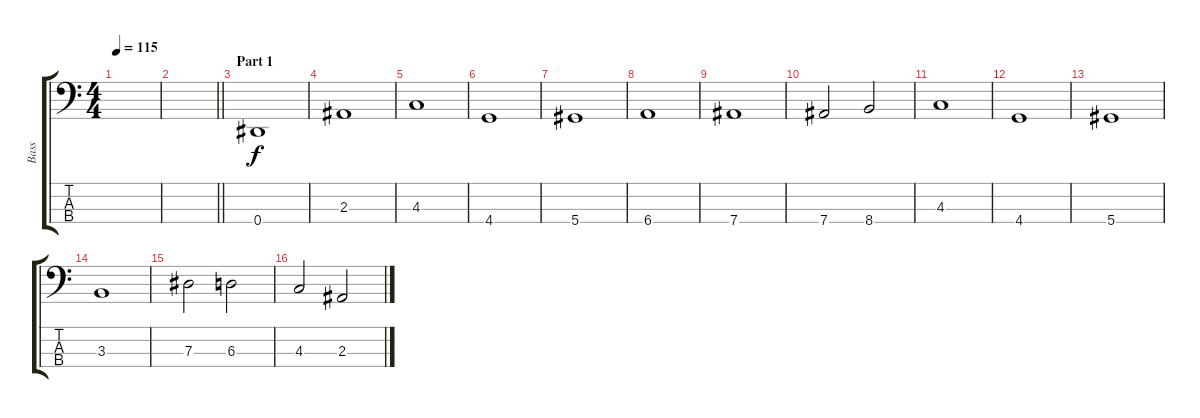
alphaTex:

\track ("Bass" "Bass") {instrument electricbassfinger}
\staff {score tabs}
\tuning (Gb2 Db2 Ab1 Eb1) {hide}
\ts (4 4)
\tempo 115
\clef f4
\ks c
|
\barLineRight lightlight
|
\section ("" "Part 1")
0.4.1 |
2.3.1 |
4.3.1 |
4.4.1 |
5.4.1 |
6.4.1 |
7.4.1 |
7.4.2 8.4.2 |
4.3.1 |
4.4.1 |
5.4.1 |
3.3.1 |
7.3.2 6.3.2 |
4.3.2 2.3.2
